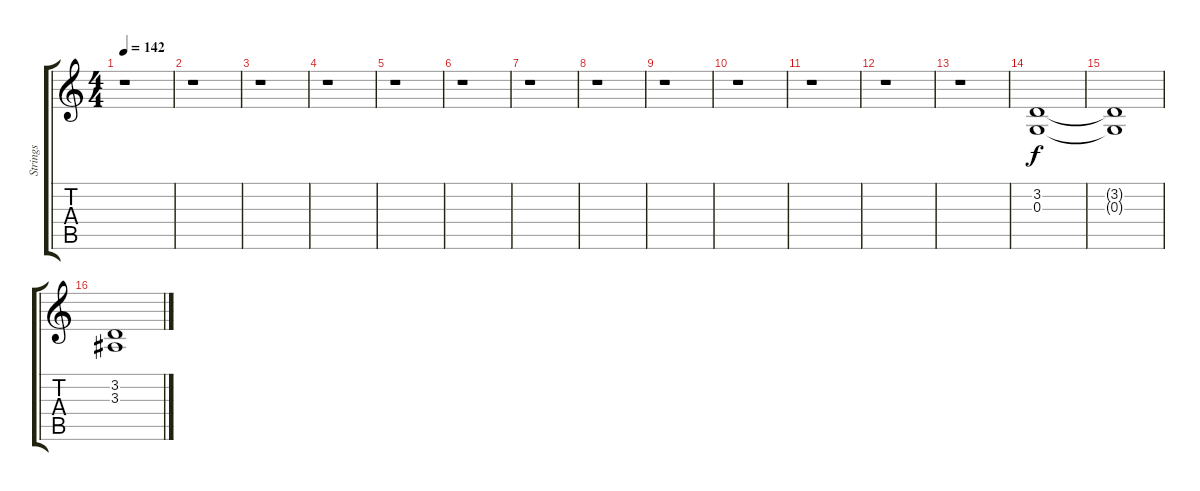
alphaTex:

\track ("Strings" "Strings") {instrument stringensemble1}
\staff {score tabs}
\tuning (E4 B3 G3 D3 A2 E2) {hide}
\ts (4 4)
\tempo 142
\clef g2
\ks c
r.1{dy f} |
r.1 |
r.1 |
r.1 |
r.1 |
r.1 |
r.1 |
r.1 |
r.1 |
r.1 |
r.1 |
r.1 |
r.1 |
(3.2 0.3).1 |
(3.2{t} 0.3{t}).1 |
(3.2 3.3).1
